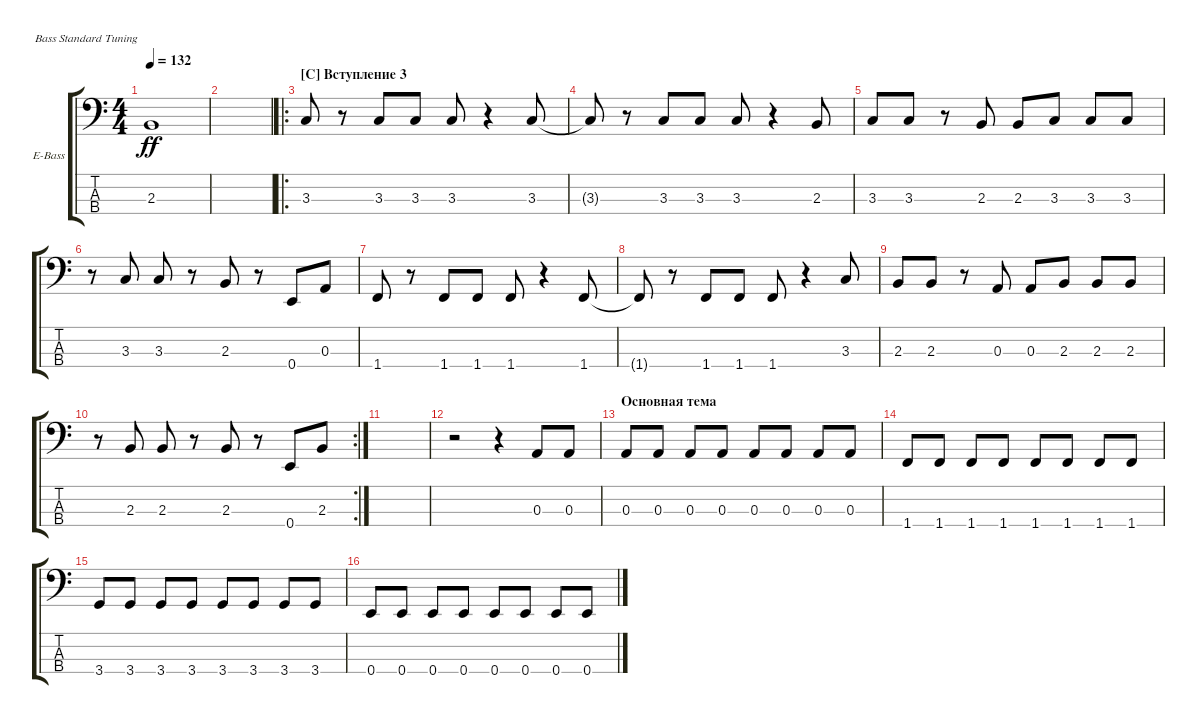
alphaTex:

\defaultSystemsLayout 4
\bracketExtendMode groupsimilarinstruments
\firstSystemTrackNameOrientation horizontal
\otherSystemsTrackNameOrientation horizontal
\track ("Electric Bass" "E-Bass") {instrument electricbassfinger}
\staff {score tabs}
\tuning (G2 D2 A1 E1)
\ts (4 4)
\tempo 132
\clef f4
\scale
0.333333
\ks c
2.3.1{dy ff} |
\scale
0.333333 |
\ro
\section ("C" "Вступление 3")
\scale
0.333333 3.3.8 r.8 3.3.8 3.3.8 3.3.8 r.4 3.3.8 |
\scale
0.333333 3.3{t}.8 r.8 3.3.8 3.3.8 3.3.8 r.4 2.3.8 |
\scale
0.333333 3.3.8 3.3.8 r.8 2.3.8 2.3.8 3.3.8 3.3.8 3.3.8 |
\scale
0.333333 r.8 3.3.8 3.3.8 r.8 2.3.8 r.8 0.4.8 0.3.8 |
\scale
0.333333 1.4.8 r.8 1.4.8 1.4.8 1.4.8 r.4 1.4.8 |
\scale
0.333333 1.4{t}.8 r.8 1.4.8 1.4.8 1.4.8 r.4 3.3.8 |
\scale
0.333333 2.3.8 2.3.8 r.8 0.3.8 0.3.8 2.3.8 2.3.8 2.3.8 |
\rc 2
\scale
0.333333 r.8 2.3.8 2.3.8 r.8 2.3.8 r.8 0.4.8 2.3.8 |
\scale
0.333333 |
\scale
0.333333 r.2 r.4 0.3.8 0.3.8 |
\section ("" "Основная тема")
\scale
0.333333 0.3.8 0.3.8 0.3.8 0.3.8 0.3.8 0.3.8 0.3.8 0.3.8 |
1.4.8 1.4.8 1.4.8 1.4.8 1.4.8 1.4.8 1.4.8 1.4.8 |
\scale
0.333333 3.4.8 3.4.8 3.4.8 3.4.8 3.4.8 3.4.8 3.4.8 3.4.8 |
\scale
0.333333 0.4.8 0.4.8 0.4.8 0.4.8 0.4.8 0.4.8 0.4.8 0.4.8
